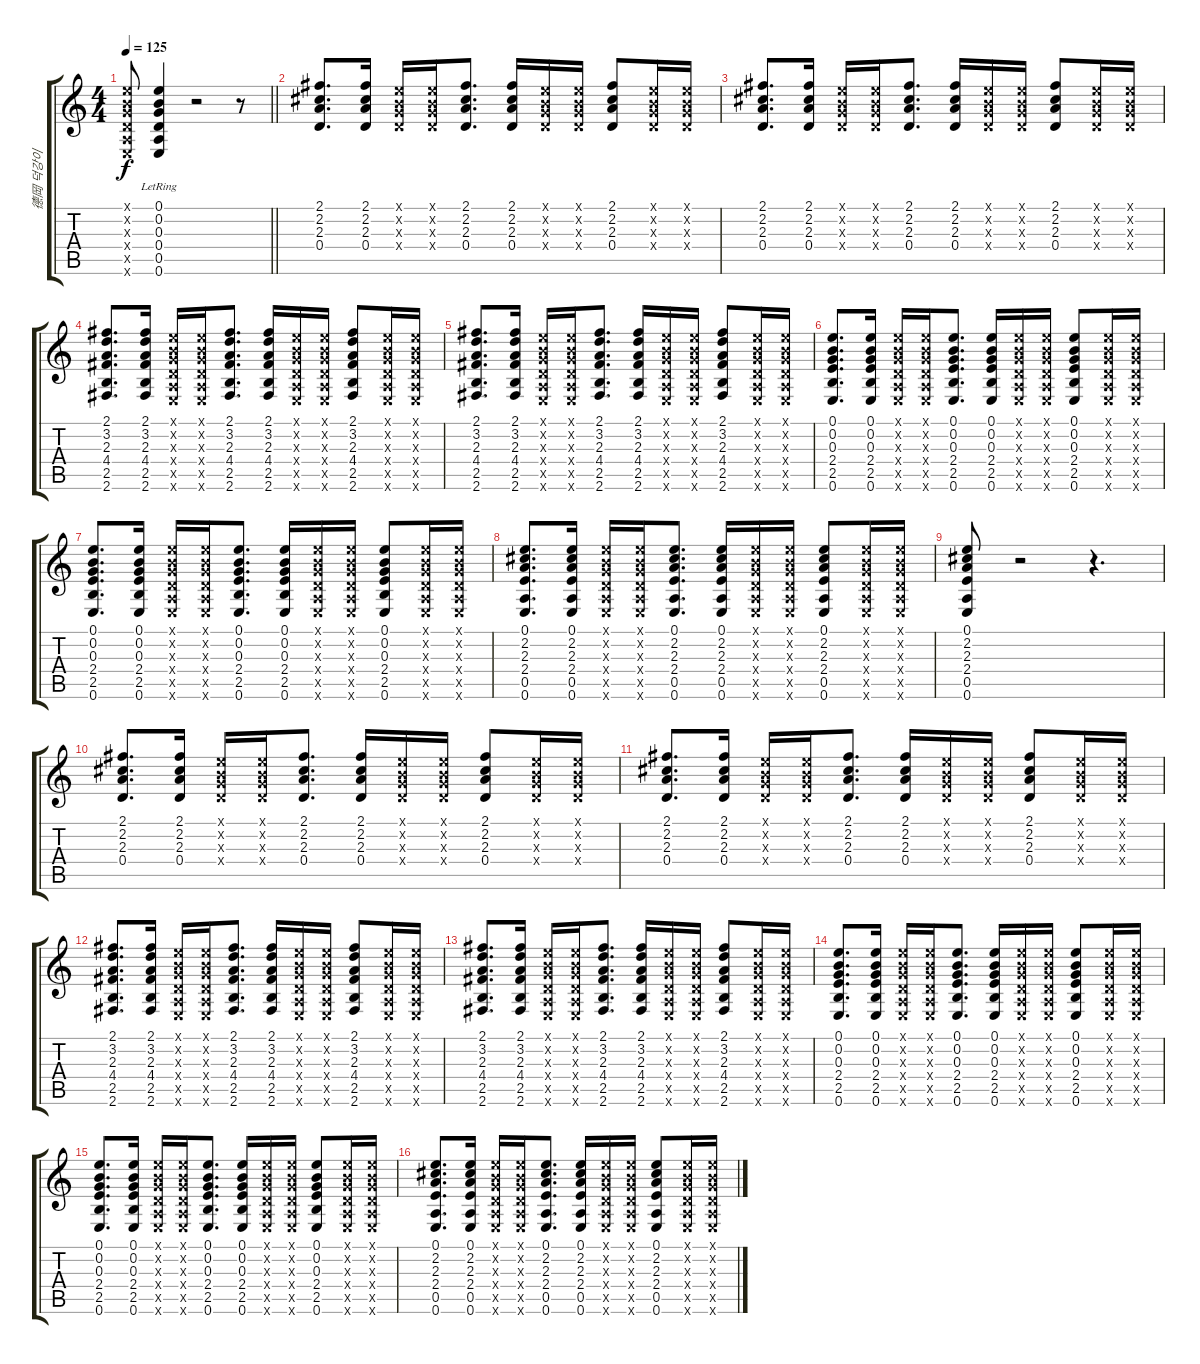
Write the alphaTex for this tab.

\track ("德岡 덕강이" "德岡 덕강이") {instrument acousticguitarsteel}
\staff {score tabs}
\tuning (E4 B3 G3 D3 A2 E2) {hide}
\ts (4 4)
\tempo 125
\clef g2
\barLineRight lightlight
\ks c
(0.1{x} 0.2{x} 0.3{x} 0.4{x} 0.5{x} 0.6{x}).8{dy f} (0.1 0.2 0.3 0.4{lr} 0.5 0.6).4 r.2 r.8 |
(2.1 2.2 2.3 0.4).8{d} (2.1 2.2 2.3 0.4).16 (0.1{x} 0.2{x} 0.3{x} 0.4{x}).16 (0.1{x} 0.2{x} 0.3{x} 0.4{x}).16 (2.1 2.2 2.3 0.4).8{d} (2.1 2.2 2.3 0.4).16 (0.1{x} 0.2{x} 0.3{x} 0.4{x}).16 (0.1{x} 0.2{x} 0.3{x} 0.4{x}).16 (2.1 2.2 2.3 0.4).8 (0.1{x} 0.2{x} 0.3{x} 0.4{x}).16 (0.1{x} 0.2{x} 0.3{x} 0.4{x}).16 |
(2.1 2.2 2.3 0.4).8{d} (2.1 2.2 2.3 0.4).16 (0.1{x} 0.2{x} 0.3{x} 0.4{x}).16 (0.1{x} 0.2{x} 0.3{x} 0.4{x}).16 (2.1 2.2 2.3 0.4).8{d} (2.1 2.2 2.3 0.4).16 (0.1{x} 0.2{x} 0.3{x} 0.4{x}).16 (0.1{x} 0.2{x} 0.3{x} 0.4{x}).16 (2.1 2.2 2.3 0.4).8 (0.1{x} 0.2{x} 0.3{x} 0.4{x}).16 (0.1{x} 0.2{x} 0.3{x} 0.4{x}).16 |
(2.1 3.2 2.3 4.4 2.5 2.6).8{d} (2.1 3.2 2.3 4.4 2.5 2.6).16 (0.1{x} 0.2{x} 0.3{x} 0.4{x} 0.5{x} 0.6{x}).16 (0.1{x} 0.2{x} 0.3{x} 0.4{x} 0.5{x} 0.6{x}).16 (2.1 3.2 2.3 4.4 2.5 2.6).8{d} (2.1 3.2 2.3 4.4 2.5 2.6).16 (0.1{x} 0.2{x} 0.3{x} 0.4{x} 0.5{x} 0.6{x}).16 (0.1{x} 0.2{x} 0.3{x} 0.4{x} 0.5{x} 0.6{x}).16 (2.1 3.2 2.3 4.4 2.5 2.6).8 (0.1{x} 0.2{x} 0.3{x} 0.4{x} 0.5{x} 0.6{x}).16 (0.1{x} 0.2{x} 0.3{x} 0.4{x} 0.5{x} 0.6{x}).16 |
(2.1 3.2 2.3 4.4 2.5 2.6).8{d} (2.1 3.2 2.3 4.4 2.5 2.6).16 (0.1{x} 0.2{x} 0.3{x} 0.4{x} 0.5{x} 0.6{x}).16 (0.1{x} 0.2{x} 0.3{x} 0.4{x} 0.5{x} 0.6{x}).16 (2.1 3.2 2.3 4.4 2.5 2.6).8{d} (2.1 3.2 2.3 4.4 2.5 2.6).16 (0.1{x} 0.2{x} 0.3{x} 0.4{x} 0.5{x} 0.6{x}).16 (0.1{x} 0.2{x} 0.3{x} 0.4{x} 0.5{x} 0.6{x}).16 (2.1 3.2 2.3 4.4 2.5 2.6).8 (0.1{x} 0.2{x} 0.3{x} 0.4{x} 0.5{x} 0.6{x}).16 (0.1{x} 0.2{x} 0.3{x} 0.4{x} 0.5{x} 0.6{x}).16 |
(0.1 0.2 0.3 2.4 2.5 0.6).8{d} (0.1 0.2 0.3 2.4 2.5 0.6).16 (0.1{x} 0.2{x} 0.3{x} 0.4{x} 0.5{x} 0.6{x}).16 (0.1{x} 0.2{x} 0.3{x} 0.4{x} 0.5{x} 0.6{x}).16 (0.1 0.2 0.3 2.4 2.5 0.6).8{d} (0.1 0.2 0.3 2.4 2.5 0.6).16 (0.1{x} 0.2{x} 0.3{x} 0.4{x} 0.5{x} 0.6{x}).16 (0.1{x} 0.2{x} 0.3{x} 0.4{x} 0.5{x} 0.6{x}).16 (0.1 0.2 0.3 2.4 2.5 0.6).8 (0.1{x} 0.2{x} 0.3{x} 0.4{x} 0.5{x} 0.6{x}).16 (0.1{x} 0.2{x} 0.3{x} 0.4{x} 0.5{x} 0.6{x}).16 |
(0.1 0.2 0.3 2.4 2.5 0.6).8{d} (0.1 0.2 0.3 2.4 2.5 0.6).16 (0.1{x} 0.2{x} 0.3{x} 0.4{x} 0.5{x} 0.6{x}).16 (0.1{x} 0.2{x} 0.3{x} 0.4{x} 0.5{x} 0.6{x}).16 (0.1 0.2 0.3 2.4 2.5 0.6).8{d} (0.1 0.2 0.3 2.4 2.5 0.6).16 (0.1{x} 0.2{x} 0.3{x} 0.4{x} 0.5{x} 0.6{x}).16 (0.1{x} 0.2{x} 0.3{x} 0.4{x} 0.5{x} 0.6{x}).16 (0.1 0.2 0.3 2.4 2.5 0.6).8 (0.1{x} 0.2{x} 0.3{x} 0.4{x} 0.5{x} 0.6{x}).16 (0.1{x} 0.2{x} 0.3{x} 0.4{x} 0.5{x} 0.6{x}).16 |
(0.1 2.2 2.3 2.4 0.5 0.6).8{d} (0.1 2.2 2.3 2.4 0.5 0.6).16 (0.1{x} 0.2{x} 0.3{x} 0.4{x} 0.5{x} 0.6{x}).16 (0.1{x} 0.2{x} 0.3{x} 0.4{x} 0.5{x} 0.6{x}).16 (0.1 2.2 2.3 2.4 0.5 0.6).8{d} (0.1 2.2 2.3 2.4 0.5 0.6).16 (0.1{x} 0.2{x} 0.3{x} 0.4{x} 0.5{x} 0.6{x}).16 (0.1{x} 0.2{x} 0.3{x} 0.4{x} 0.5{x} 0.6{x}).16 (0.1 2.2 2.3 2.4 0.5 0.6).8 (0.1{x} 0.2{x} 0.3{x} 0.4{x} 0.5{x} 0.6{x}).16 (0.1{x} 0.2{x} 0.3{x} 0.4{x} 0.5{x} 0.6{x}).16 |
(0.1 2.2 2.3 2.4 0.5 0.6).8 r.2 r.4{d} |
(2.1 2.2 2.3 0.4).8{d} (2.1 2.2 2.3 0.4).16 (0.1{x} 0.2{x} 0.3{x} 0.4{x}).16 (0.1{x} 0.2{x} 0.3{x} 0.4{x}).16 (2.1 2.2 2.3 0.4).8{d} (2.1 2.2 2.3 0.4).16 (0.1{x} 0.2{x} 0.3{x} 0.4{x}).16 (0.1{x} 0.2{x} 0.3{x} 0.4{x}).16 (2.1 2.2 2.3 0.4).8 (0.1{x} 0.2{x} 0.3{x} 0.4{x}).16 (0.1{x} 0.2{x} 0.3{x} 0.4{x}).16 |
(2.1 2.2 2.3 0.4).8{d} (2.1 2.2 2.3 0.4).16 (0.1{x} 0.2{x} 0.3{x} 0.4{x}).16 (0.1{x} 0.2{x} 0.3{x} 0.4{x}).16 (2.1 2.2 2.3 0.4).8{d} (2.1 2.2 2.3 0.4).16 (0.1{x} 0.2{x} 0.3{x} 0.4{x}).16 (0.1{x} 0.2{x} 0.3{x} 0.4{x}).16 (2.1 2.2 2.3 0.4).8 (0.1{x} 0.2{x} 0.3{x} 0.4{x}).16 (0.1{x} 0.2{x} 0.3{x} 0.4{x}).16 |
(2.1 3.2 2.3 4.4 2.5 2.6).8{d} (2.1 3.2 2.3 4.4 2.5 2.6).16 (0.1{x} 0.2{x} 0.3{x} 0.4{x} 0.5{x} 0.6{x}).16 (0.1{x} 0.2{x} 0.3{x} 0.4{x} 0.5{x} 0.6{x}).16 (2.1 3.2 2.3 4.4 2.5 2.6).8{d} (2.1 3.2 2.3 4.4 2.5 2.6).16 (0.1{x} 0.2{x} 0.3{x} 0.4{x} 0.5{x} 0.6{x}).16 (0.1{x} 0.2{x} 0.3{x} 0.4{x} 0.5{x} 0.6{x}).16 (2.1 3.2 2.3 4.4 2.5 2.6).8 (0.1{x} 0.2{x} 0.3{x} 0.4{x} 0.5{x} 0.6{x}).16 (0.1{x} 0.2{x} 0.3{x} 0.4{x} 0.5{x} 0.6{x}).16 |
(2.1 3.2 2.3 4.4 2.5 2.6).8{d} (2.1 3.2 2.3 4.4 2.5 2.6).16 (0.1{x} 0.2{x} 0.3{x} 0.4{x} 0.5{x} 0.6{x}).16 (0.1{x} 0.2{x} 0.3{x} 0.4{x} 0.5{x} 0.6{x}).16 (2.1 3.2 2.3 4.4 2.5 2.6).8{d} (2.1 3.2 2.3 4.4 2.5 2.6).16 (0.1{x} 0.2{x} 0.3{x} 0.4{x} 0.5{x} 0.6{x}).16 (0.1{x} 0.2{x} 0.3{x} 0.4{x} 0.5{x} 0.6{x}).16 (2.1 3.2 2.3 4.4 2.5 2.6).8 (0.1{x} 0.2{x} 0.3{x} 0.4{x} 0.5{x} 0.6{x}).16 (0.1{x} 0.2{x} 0.3{x} 0.4{x} 0.5{x} 0.6{x}).16 |
(0.1 0.2 0.3 2.4 2.5 0.6).8{d} (0.1 0.2 0.3 2.4 2.5 0.6).16 (0.1{x} 0.2{x} 0.3{x} 0.4{x} 0.5{x} 0.6{x}).16 (0.1{x} 0.2{x} 0.3{x} 0.4{x} 0.5{x} 0.6{x}).16 (0.1 0.2 0.3 2.4 2.5 0.6).8{d} (0.1 0.2 0.3 2.4 2.5 0.6).16 (0.1{x} 0.2{x} 0.3{x} 0.4{x} 0.5{x} 0.6{x}).16 (0.1{x} 0.2{x} 0.3{x} 0.4{x} 0.5{x} 0.6{x}).16 (0.1 0.2 0.3 2.4 2.5 0.6).8 (0.1{x} 0.2{x} 0.3{x} 0.4{x} 0.5{x} 0.6{x}).16 (0.1{x} 0.2{x} 0.3{x} 0.4{x} 0.5{x} 0.6{x}).16 |
(0.1 0.2 0.3 2.4 2.5 0.6).8{d} (0.1 0.2 0.3 2.4 2.5 0.6).16 (0.1{x} 0.2{x} 0.3{x} 0.4{x} 0.5{x} 0.6{x}).16 (0.1{x} 0.2{x} 0.3{x} 0.4{x} 0.5{x} 0.6{x}).16 (0.1 0.2 0.3 2.4 2.5 0.6).8{d} (0.1 0.2 0.3 2.4 2.5 0.6).16 (0.1{x} 0.2{x} 0.3{x} 0.4{x} 0.5{x} 0.6{x}).16 (0.1{x} 0.2{x} 0.3{x} 0.4{x} 0.5{x} 0.6{x}).16 (0.1 0.2 0.3 2.4 2.5 0.6).8 (0.1{x} 0.2{x} 0.3{x} 0.4{x} 0.5{x} 0.6{x}).16 (0.1{x} 0.2{x} 0.3{x} 0.4{x} 0.5{x} 0.6{x}).16 |
(0.1 2.2 2.3 2.4 0.5 0.6).8{d} (0.1 2.2 2.3 2.4 0.5 0.6).16 (0.1{x} 0.2{x} 0.3{x} 0.4{x} 0.5{x} 0.6{x}).16 (0.1{x} 0.2{x} 0.3{x} 0.4{x} 0.5{x} 0.6{x}).16 (0.1 2.2 2.3 2.4 0.5 0.6).8{d} (0.1 2.2 2.3 2.4 0.5 0.6).16 (0.1{x} 0.2{x} 0.3{x} 0.4{x} 0.5{x} 0.6{x}).16 (0.1{x} 0.2{x} 0.3{x} 0.4{x} 0.5{x} 0.6{x}).16 (0.1 2.2 2.3 2.4 0.5 0.6).8 (0.1{x} 0.2{x} 0.3{x} 0.4{x} 0.5{x} 0.6{x}).16 (0.1{x} 0.2{x} 0.3{x} 0.4{x} 0.5{x} 0.6{x}).16
